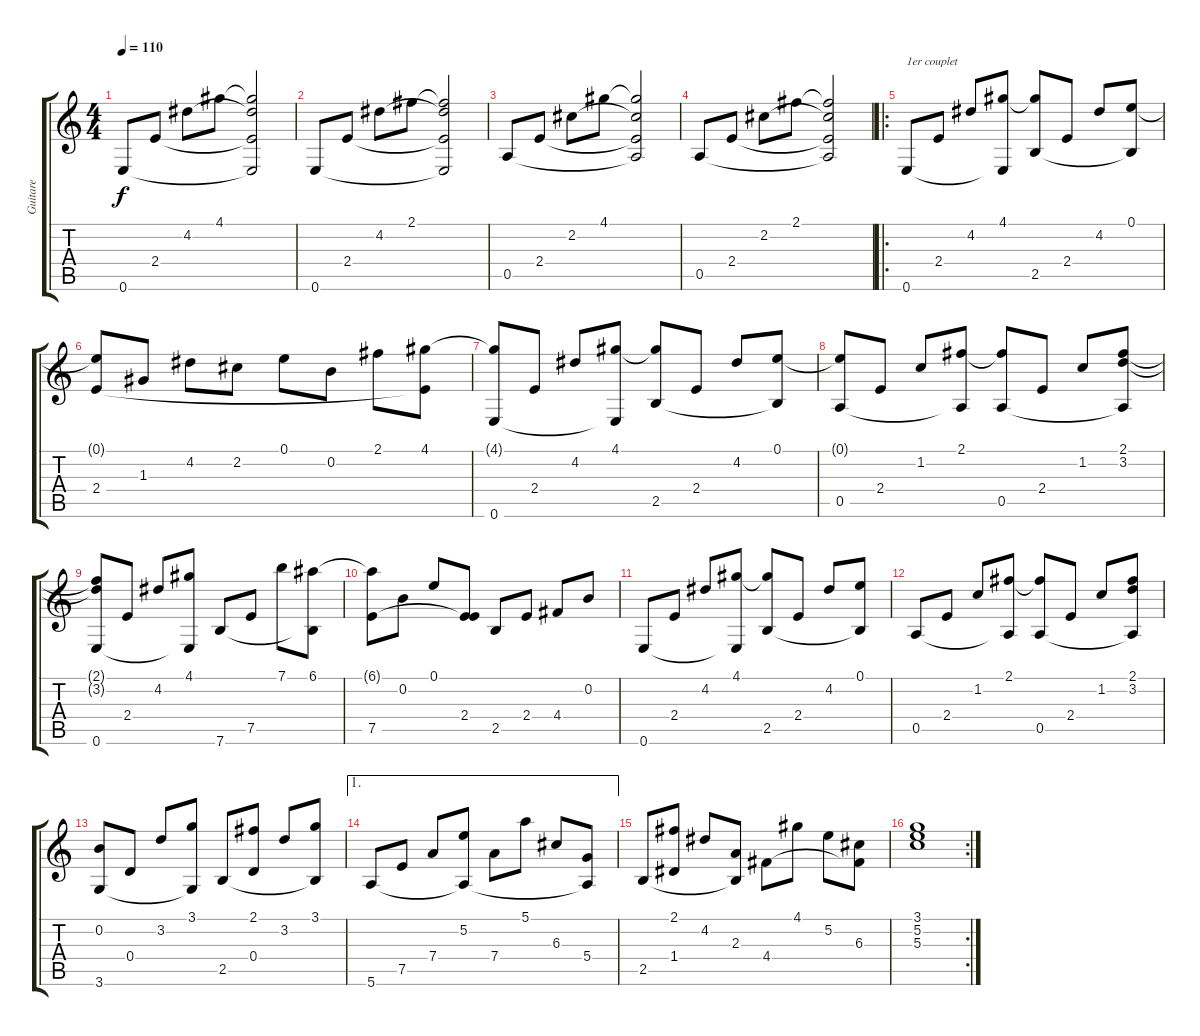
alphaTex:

\track ("Guitare" "Guitare") {instrument acousticguitarsteel}
\staff {score tabs}
\tuning (E4 B3 G3 D3 A2 E2) {hide}
\ts (4 4)
\tempo 110
\clef g2
\ks c
0.6.8{dy f instrument acousticguitarsteel} 2.4.8 4.2.8 4.1.8 (4.1{t} 4.2{t} 2.4{t} 0.6{t}).2 |
0.6.8 2.4.8 4.2.8 2.1.8 (2.1{t} 4.2{t} 2.4{t} 0.6{t}).2 |
0.5.8 2.4.8 2.2.8 4.1.8 (4.1{t} 2.2{t} 2.4{t} 0.5{t}).2 |
0.5.8 2.4.8 2.2.8 2.1.8 (2.1{t} 2.2{t} 2.4{t} 0.5{t}).2 |
\ro
0.6.8{txt "1er couplet"} 2.4.8 4.2.8 (4.1 0.6{t}).8 (4.1{t} 2.5).8 2.4.8 4.2.8 (0.1 2.5{t}).8 |
(0.1{t} 2.4).8 1.3.8 4.2.8 2.2.8 0.1.8 0.2.8 2.1.8 (4.1 2.4{t}).8 |
(4.1{t} 0.6).8 2.4.8 4.2.8 (4.1 0.6{t}).8 (4.1{t} 2.5).8 2.4.8 4.2.8 (0.1 2.5{t}).8 |
(0.1{t} 0.5).8 2.4.8 1.2.8 (2.1 0.5{t}).8 (2.1{t} 0.5).8 2.4.8 1.2.8 (2.1 3.2 0.5{t}).8 |
(2.1{t} 3.2{t} 0.6).8 2.4.8 4.2.8 (4.1 0.6{t}).8 7.6.8 7.5.8 7.1.8 (6.1 7.6{t}).8 |
(6.1{t} 7.5).8 0.2.8 0.1.8 (2.4 7.5{t}).8 2.5.8 2.4.8 4.4.8 0.2.8 |
0.6.8 2.4.8 4.2.8 (4.1 0.6{t}).8 (4.1{t} 2.5).8 2.4.8 4.2.8 (0.1 2.5{t}).8 |
0.5.8 2.4.8 1.2.8 (2.1 0.5{t}).8 (2.1{t} 0.5).8 2.4.8 1.2.8 (2.1 3.2 0.5{t}).8 |
(0.2 3.6).8 0.4.8 3.2.8 (3.1 3.6{t}).8 2.5.8 (2.1 0.4).8 3.2.8 (3.1 2.5{t}).8 |
\ae 1
5.6.8 7.5.8 7.4.8 (5.2 5.6{t}).8 7.4.8 5.1.8 6.3.8 (5.4 5.6{t}).8 |
2.5.8 (2.1 1.4).8 4.2.8 (2.3 2.5{t}).8 4.4.8 4.1.8 5.2.8 (6.3 4.4{t}).8 |
\rc 2
(3.1 5.2 5.3).1
